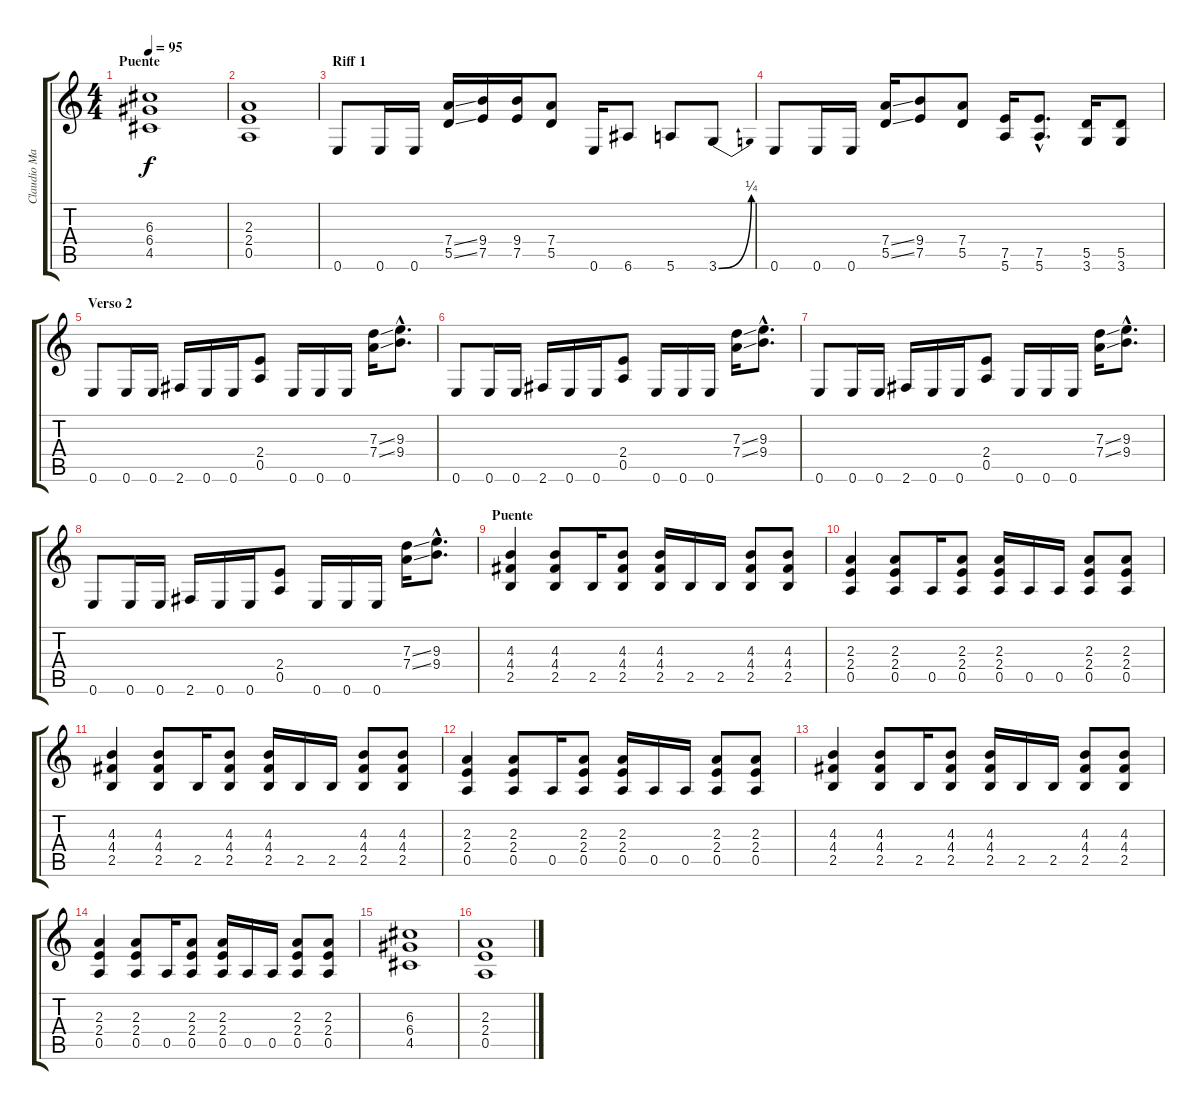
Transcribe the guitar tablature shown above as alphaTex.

\track ("Claudio Marciello (Gtr 2)" "Claudio Ma") {instrument distortionguitar}
\staff {score tabs}
\tuning (E4 B3 G3 D3 A2 E2) {hide}
\ts (4 4)
\section ("" "Puente")
\tempo 95
\clef g2
\ks c
(6.3 6.4 4.5).1{dy f} |
(2.3 2.4 0.5).1 |
\section ("" "Riff 1")
0.6.8 0.6.16 0.6.16 (7.4{ss} 5.5{ss}).16 (9.4 7.5).16 (9.4 7.5).16 (7.4 5.5).8 0.6.16 6.6.8 5.6.8 3.6{be (bend 0 0 60 1)}.8 |
0.6.8 0.6.16 0.6.16 (7.4{ss} 5.5{ss}).16 (9.4 7.5).8 (7.4 5.5).8 (7.5 5.6).16 (7.5{hac} 5.6{hac}).8{d} (5.5 3.6).16 (5.5 3.6).8 |
\section ("" "Verso 2")
0.6.8 0.6.16 0.6.16 2.6.16 0.6.16 0.6.16 (2.4 0.5).8 0.6.16 0.6.16 0.6.16 (7.3{ss} 7.4{ss}).16 (9.3{hac} 9.4{hac}).8{d} |
0.6.8 0.6.16 0.6.16 2.6.16 0.6.16 0.6.16 (2.4 0.5).8 0.6.16 0.6.16 0.6.16 (7.3{ss} 7.4{ss}).16 (9.3{hac} 9.4{hac}).8{d} |
0.6.8 0.6.16 0.6.16 2.6.16 0.6.16 0.6.16 (2.4 0.5).8 0.6.16 0.6.16 0.6.16 (7.3{ss} 7.4{ss}).16 (9.3{hac} 9.4{hac}).8{d} |
0.6.8 0.6.16 0.6.16 2.6.16 0.6.16 0.6.16 (2.4 0.5).8 0.6.16 0.6.16 0.6.16 (7.3{ss} 7.4{ss}).16 (9.3{hac} 9.4{hac}).8{d} |
\section ("" "Puente")
(4.3 4.4 2.5).4 (4.3 4.4 2.5).8 2.5.16 (4.3 4.4 2.5).8 (4.3 4.4 2.5).16 2.5.16 2.5.16 (4.3 4.4 2.5).8 (4.3 4.4 2.5).8 |
(2.3 2.4 0.5).4 (2.3 2.4 0.5).8 0.5.16 (2.3 2.4 0.5).8 (2.3 2.4 0.5).16 0.5.16 0.5.16 (2.3 2.4 0.5).8 (2.3 2.4 0.5).8 |
(4.3 4.4 2.5).4 (4.3 4.4 2.5).8 2.5.16 (4.3 4.4 2.5).8 (4.3 4.4 2.5).16 2.5.16 2.5.16 (4.3 4.4 2.5).8 (4.3 4.4 2.5).8 |
(2.3 2.4 0.5).4 (2.3 2.4 0.5).8 0.5.16 (2.3 2.4 0.5).8 (2.3 2.4 0.5).16 0.5.16 0.5.16 (2.3 2.4 0.5).8 (2.3 2.4 0.5).8 |
(4.3 4.4 2.5).4 (4.3 4.4 2.5).8 2.5.16 (4.3 4.4 2.5).8 (4.3 4.4 2.5).16 2.5.16 2.5.16 (4.3 4.4 2.5).8 (4.3 4.4 2.5).8 |
(2.3 2.4 0.5).4 (2.3 2.4 0.5).8 0.5.16 (2.3 2.4 0.5).8 (2.3 2.4 0.5).16 0.5.16 0.5.16 (2.3 2.4 0.5).8 (2.3 2.4 0.5).8 |
(6.3 6.4 4.5).1 |
(2.3 2.4 0.5).1
